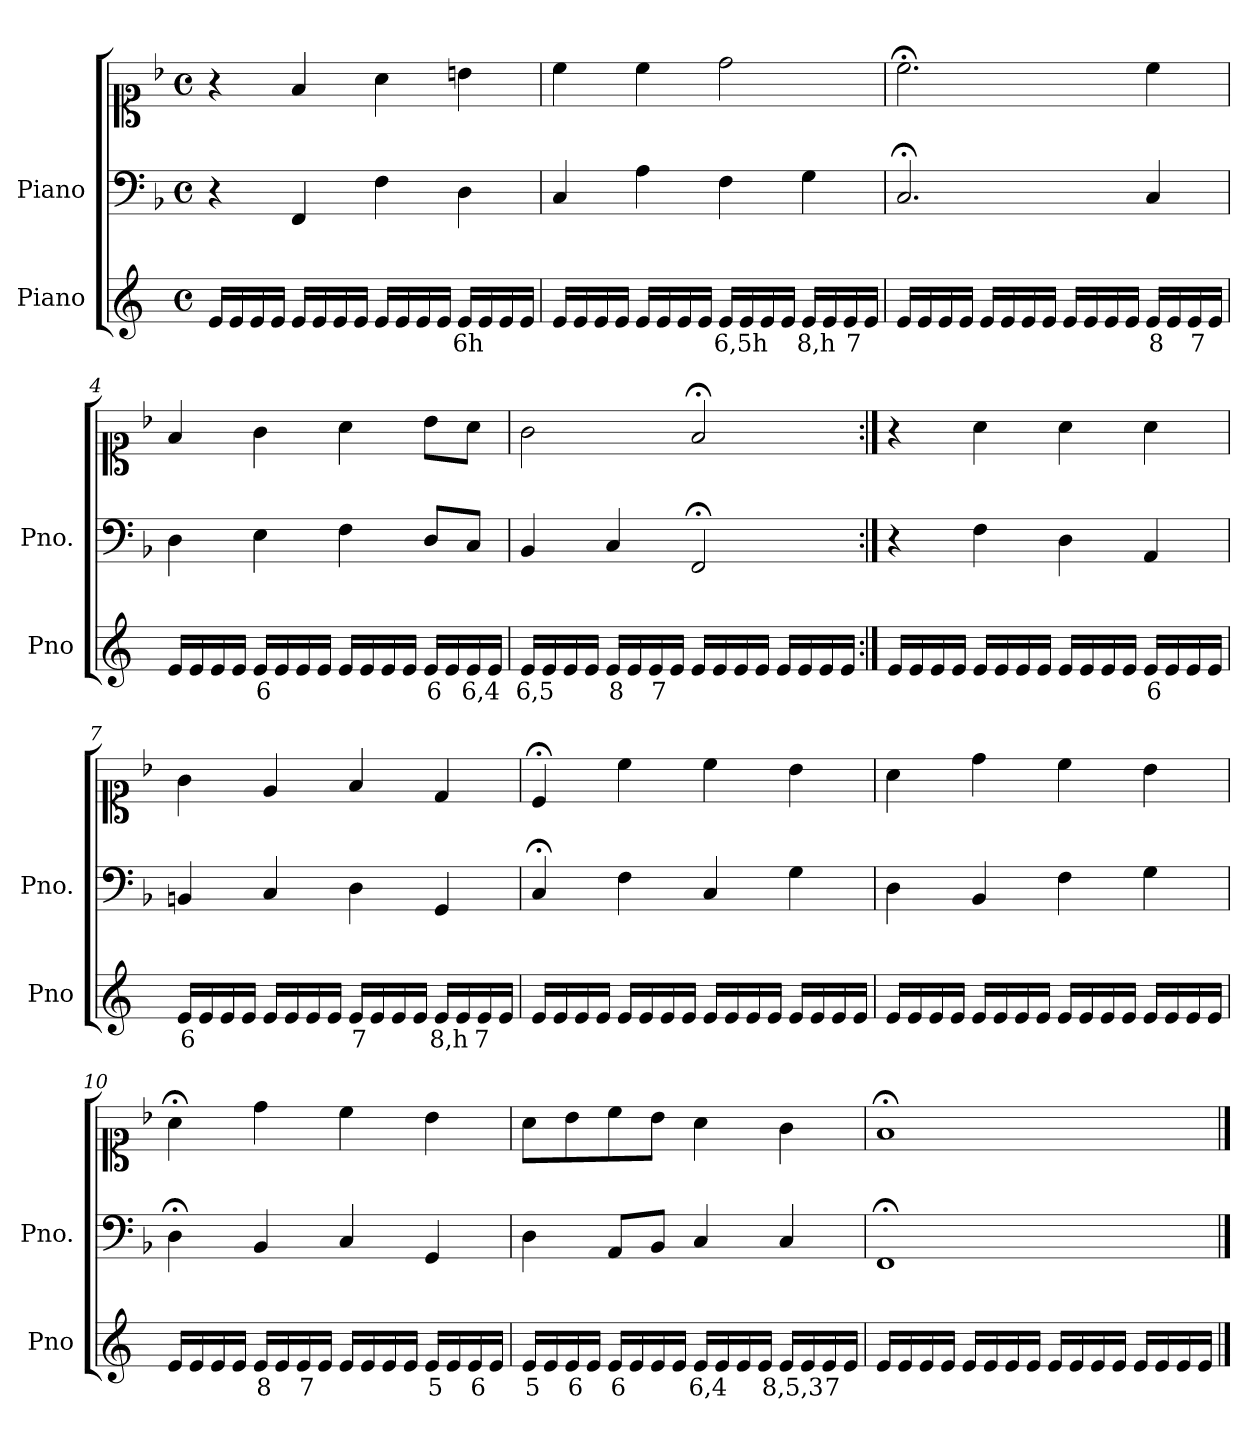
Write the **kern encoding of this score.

**kern	**text	**kern	**kern
*part2	*part2	*part1	*part1
*staff3	*staff3	*staff2	*staff1
*I"Piano	*	*I"Piano	*
*I'Pno	*	*I'Pno.	*
*clefG2	*	*clefF4	*clefC1
*k[]	*	*k[b-]	*k[b-]
*M4/4	*	*M4/4	*M4/4
*met(c)	*	*met(c)	*met(c)
=1	=1	=1	=1
16e/LL	.	4r	4r
16e/	.	.	.
16e/	.	.	.
16e/JJ	.	.	.
16e/LL	.	4FF/	4f/
16e/	.	.	.
16e/	.	.	.
16e/JJ	.	.	.
16e/LL	.	4F\	4a\
16e/	.	.	.
16e/	.	.	.
16e/JJ	.	.	.
!	!LO:LY:b	!	!
16e/LL	6h	4D\	4bn\
16e/	.	.	.
16e/	.	.	.
16e/JJ	.	.	.
=2	=2	=2	=2
16e/LL	.	4C/	4cc\
16e/	.	.	.
16e/	.	.	.
16e/JJ	.	.	.
16e/LL	.	4A\	4cc\
16e/	.	.	.
16e/	.	.	.
16e/JJ	.	.	.
!	!LO:LY:b	!	!
16e/LL	6,5h	4F\	2dd\
16e/	.	.	.
16e/	.	.	.
16e/JJ	.	.	.
!	!LO:LY:b	!	!
16e/LL	8,h	4G\	.
16e/	.	.	.
!	!LO:LY:b	!	!
16e/	7	.	.
16e/JJ	.	.	.
=3	=3	=3	=3
16e/LL	.	2.C;</	2.cc;<\
16e/	.	.	.
16e/	.	.	.
16e/JJ	.	.	.
16e/LL	.	.	.
16e/	.	.	.
16e/	.	.	.
16e/JJ	.	.	.
16e/LL	.	.	.
16e/	.	.	.
16e/	.	.	.
16e/JJ	.	.	.
!	!LO:LY:b	!	!
16e/LL	8	4C/	4cc\
16e/	.	.	.
!	!LO:LY:b	!	!
16e/	7	.	.
16e/JJ	.	.	.
=4	=4	=4	=4
16e/LL	.	4D\	4f/
16e/	.	.	.
16e/	.	.	.
16e/JJ	.	.	.
!	!LO:LY:b	!	!
16e/LL	6	4E\	4g\
16e/	.	.	.
16e/	.	.	.
16e/JJ	.	.	.
16e/LL	.	4F\	4a\
16e/	.	.	.
16e/	.	.	.
16e/JJ	.	.	.
!	!LO:LY:b	!	!
16e/LL	6	8D/L	8b-\L
16e/	.	.	.
!	!LO:LY:b	!	!
16e/	6,4	8C/J	8a\J
16e/JJ	.	.	.
=5	=5	=5	=5
!	!LO:LY:b	!	!
16e/LL	6,5	4BB-/	2g\
16e/	.	.	.
16e/	.	.	.
16e/JJ	.	.	.
!	!LO:LY:b	!	!
16e/LL	8	4C/	.
16e/	.	.	.
!	!LO:LY:b	!	!
16e/	7	.	.
16e/JJ	.	.	.
16e/LL	.	2FF;</	2f;</
16e/	.	.	.
16e/	.	.	.
16e/JJ	.	.	.
16e/LL	.	.	.
16e/	.	.	.
16e/	.	.	.
16e/JJ	.	.	.
=6:|!	=6:|!	=6:|!	=6:|!
16e/LL	.	4r	4r
16e/	.	.	.
16e/	.	.	.
16e/JJ	.	.	.
16e/LL	.	4F\	4a\
16e/	.	.	.
16e/	.	.	.
16e/JJ	.	.	.
16e/LL	.	4D\	4a\
16e/	.	.	.
16e/	.	.	.
16e/JJ	.	.	.
!	!LO:LY:b	!	!
16e/LL	6	4AA/	4a\
16e/	.	.	.
16e/	.	.	.
16e/JJ	.	.	.
=7	=7	=7	=7
!	!LO:LY:b	!	!
16e/LL	6	4BBn/	4g\
16e/	.	.	.
16e/	.	.	.
16e/JJ	.	.	.
16e/LL	.	4C/	4e/
16e/	.	.	.
16e/	.	.	.
16e/JJ	.	.	.
!	!LO:LY:b	!	!
16e/LL	7	4D\	4f/
16e/	.	.	.
16e/	.	.	.
16e/JJ	.	.	.
!	!LO:LY:b	!	!
16e/LL	8,h	4GG/	4d/
16e/	.	.	.
!	!LO:LY:b	!	!
16e/	7	.	.
16e/JJ	.	.	.
=8	=8	=8	=8
16e/LL	.	4C;</	4c;</
16e/	.	.	.
16e/	.	.	.
16e/JJ	.	.	.
16e/LL	.	4F\	4cc\
16e/	.	.	.
16e/	.	.	.
16e/JJ	.	.	.
16e/LL	.	4C/	4cc\
16e/	.	.	.
16e/	.	.	.
16e/JJ	.	.	.
16e/LL	.	4G\	4b-\
16e/	.	.	.
16e/	.	.	.
16e/JJ	.	.	.
=9	=9	=9	=9
16e/LL	.	4D\	4a\
16e/	.	.	.
16e/	.	.	.
16e/JJ	.	.	.
16e/LL	.	4BB-/	4dd\
16e/	.	.	.
16e/	.	.	.
16e/JJ	.	.	.
16e/LL	.	4F\	4cc\
16e/	.	.	.
16e/	.	.	.
16e/JJ	.	.	.
16e/LL	.	4G\	4b-\
16e/	.	.	.
16e/	.	.	.
16e/JJ	.	.	.
=10	=10	=10	=10
16e/LL	.	4D;<\	4a;<\
16e/	.	.	.
16e/	.	.	.
16e/JJ	.	.	.
!	!LO:LY:b	!	!
16e/LL	8	4BB-/	4dd\
16e/	.	.	.
!	!LO:LY:b	!	!
16e/	7	.	.
16e/JJ	.	.	.
16e/LL	.	4C/	4cc\
16e/	.	.	.
16e/	.	.	.
16e/JJ	.	.	.
!	!LO:LY:b	!	!
16e/LL	5	4GG/	4b-\
16e/	.	.	.
!	!LO:LY:b	!	!
16e/	6	.	.
16e/JJ	.	.	.
=11	=11	=11	=11
!	!LO:LY:b	!	!
16e/LL	5	4D\	8a\L
16e/	.	.	.
!	!LO:LY:b	!	!
16e/	6	.	8b-\
16e/JJ	.	.	.
!	!LO:LY:b	!	!
16e/LL	6	8AA/L	8cc\
16e/	.	.	.
16e/	.	8BB-/J	8b-\J
16e/JJ	.	.	.
!	!LO:LY:b	!	!
16e/LL	6,4	4C/	4a\
16e/	.	.	.
16e/	.	.	.
16e/JJ	.	.	.
!	!LO:LY:b	!	!
16e/LL	8,5,3	4C/	4g\
16e/	.	.	.
!	!LO:LY:b	!	!
16e/	7	.	.
16e/JJ	.	.	.
=12	=12	=12	=12
16e/LL	.	1FF;<	1f;<
16e/	.	.	.
16e/	.	.	.
16e/JJ	.	.	.
16e/LL	.	.	.
16e/	.	.	.
16e/	.	.	.
16e/JJ	.	.	.
16e/LL	.	.	.
16e/	.	.	.
16e/	.	.	.
16e/JJ	.	.	.
16e/LL	.	.	.
16e/	.	.	.
16e/	.	.	.
16e/JJ	.	.	.
==	==	==	==
*-	*-	*-	*-
